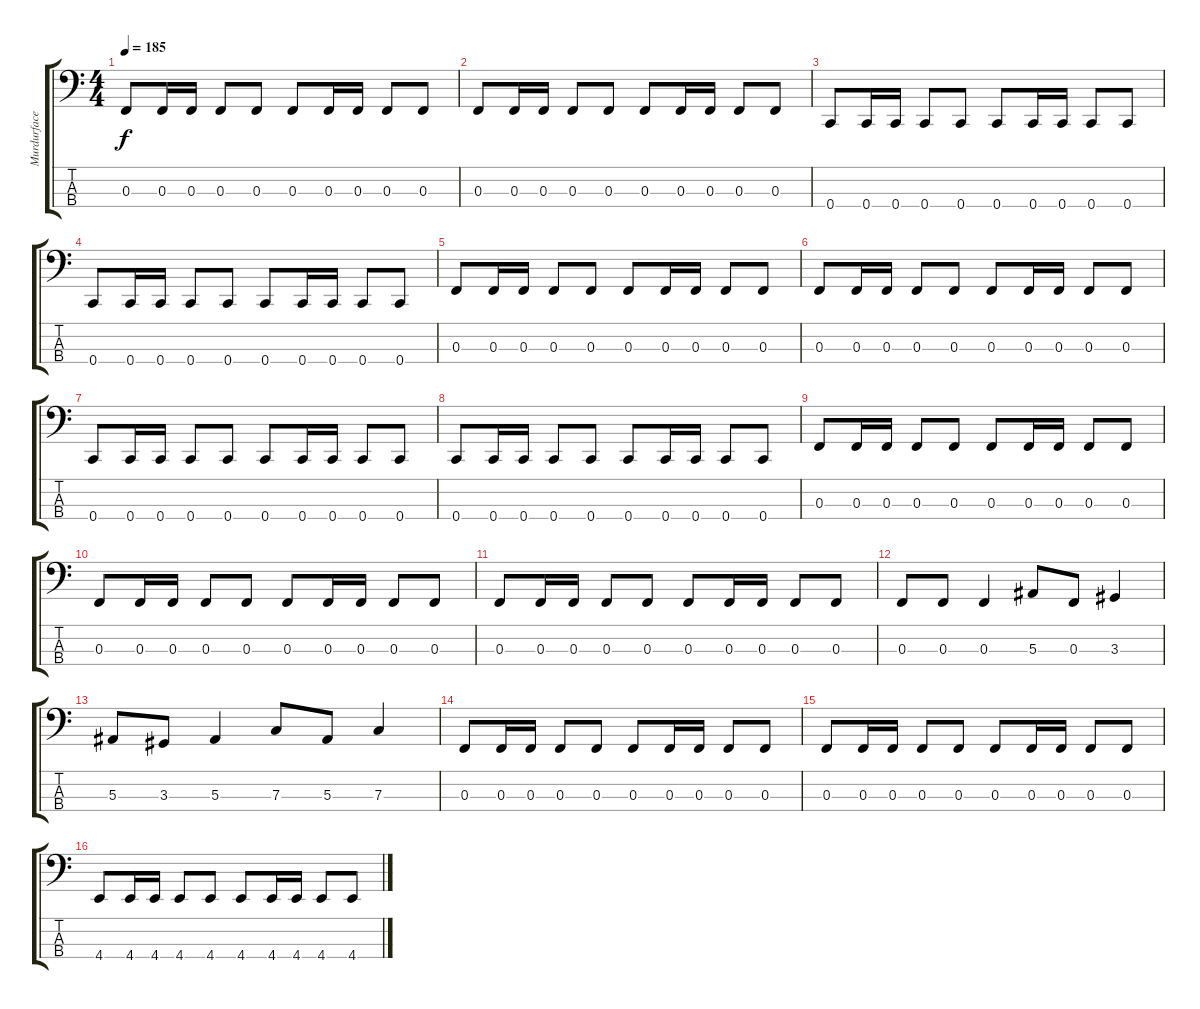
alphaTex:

\track ("Murdurface" "Murdurface") {instrument electricbasspick}
\staff {score tabs}
\tuning (Eb2 Bb1 F1 C1) {hide}
\ts (4 4)
\tempo 185
\clef f4
\ks c
0.3.8{dy f instrument electricbasspick} 0.3.16 0.3.16 0.3.8 0.3.8 0.3.8 0.3.16 0.3.16 0.3.8 0.3.8 |
0.3.8 0.3.16 0.3.16 0.3.8 0.3.8 0.3.8 0.3.16 0.3.16 0.3.8 0.3.8 |
0.4.8 0.4.16 0.4.16 0.4.8 0.4.8 0.4.8 0.4.16 0.4.16 0.4.8 0.4.8 |
0.4.8 0.4.16 0.4.16 0.4.8 0.4.8 0.4.8 0.4.16 0.4.16 0.4.8 0.4.8 |
0.3.8 0.3.16 0.3.16 0.3.8 0.3.8 0.3.8 0.3.16 0.3.16 0.3.8 0.3.8 |
0.3.8 0.3.16 0.3.16 0.3.8 0.3.8 0.3.8 0.3.16 0.3.16 0.3.8 0.3.8 |
0.4.8 0.4.16 0.4.16 0.4.8 0.4.8 0.4.8 0.4.16 0.4.16 0.4.8 0.4.8 |
0.4.8 0.4.16 0.4.16 0.4.8 0.4.8 0.4.8 0.4.16 0.4.16 0.4.8 0.4.8 |
0.3.8 0.3.16 0.3.16 0.3.8 0.3.8 0.3.8 0.3.16 0.3.16 0.3.8 0.3.8 |
0.3.8 0.3.16 0.3.16 0.3.8 0.3.8 0.3.8 0.3.16 0.3.16 0.3.8 0.3.8 |
0.3.8 0.3.16 0.3.16 0.3.8 0.3.8 0.3.8 0.3.16 0.3.16 0.3.8 0.3.8 |
0.3.8 0.3.8 0.3.4 5.3.8 0.3.8 3.3.4 |
5.3.8 3.3.8 5.3.4 7.3.8 5.3.8 7.3.4 |
0.3.8 0.3.16 0.3.16 0.3.8 0.3.8 0.3.8 0.3.16 0.3.16 0.3.8 0.3.8 |
0.3.8 0.3.16 0.3.16 0.3.8 0.3.8 0.3.8 0.3.16 0.3.16 0.3.8 0.3.8 |
4.4.8 4.4.16 4.4.16 4.4.8 4.4.8 4.4.8 4.4.16 4.4.16 4.4.8 4.4.8
